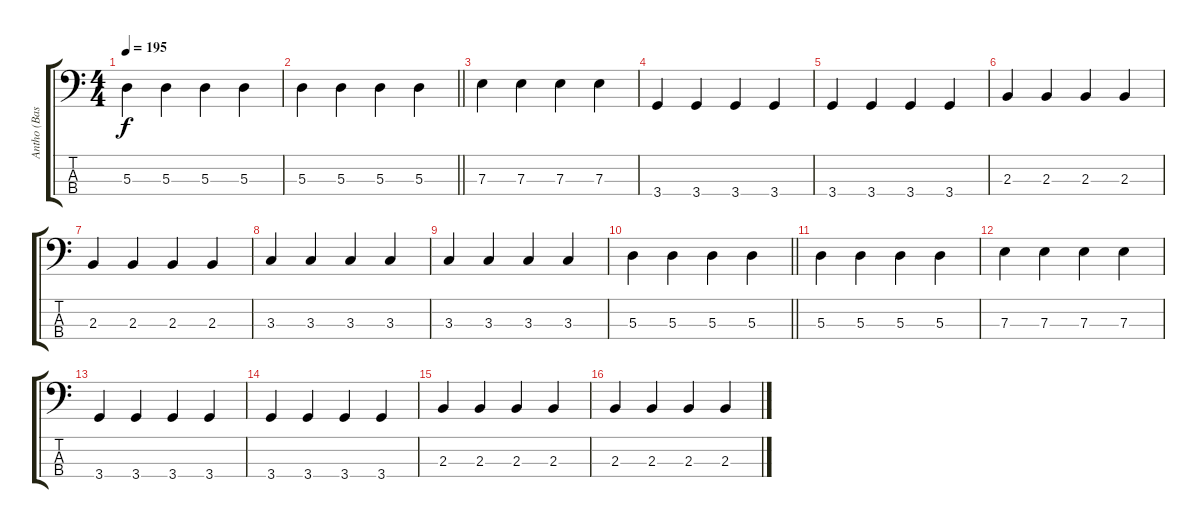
\track ("Antho (Basse)" "Antho (Bas") {instrument electricbassfinger}
\staff {score tabs}
\tuning (G2 D2 A1 E1) {hide}
\ts (4 4)
\tempo 195
\clef f4
\ks c
5.3.4{dy f} 5.3.4 5.3.4 5.3.4 |
\barLineRight lightlight
5.3.4 5.3.4 5.3.4 5.3.4 |
7.3.4 7.3.4 7.3.4 7.3.4 |
3.4.4 3.4.4 3.4.4 3.4.4 |
3.4.4 3.4.4 3.4.4 3.4.4 |
2.3.4 2.3.4 2.3.4 2.3.4 |
2.3.4 2.3.4 2.3.4 2.3.4 |
3.3.4 3.3.4 3.3.4 3.3.4 |
3.3.4 3.3.4 3.3.4 3.3.4 |
\barLineRight lightlight
5.3.4 5.3.4 5.3.4 5.3.4 |
5.3.4 5.3.4 5.3.4 5.3.4 |
7.3.4 7.3.4 7.3.4 7.3.4 |
3.4.4 3.4.4 3.4.4 3.4.4 |
3.4.4 3.4.4 3.4.4 3.4.4 |
2.3.4 2.3.4 2.3.4 2.3.4 |
2.3.4 2.3.4 2.3.4 2.3.4
